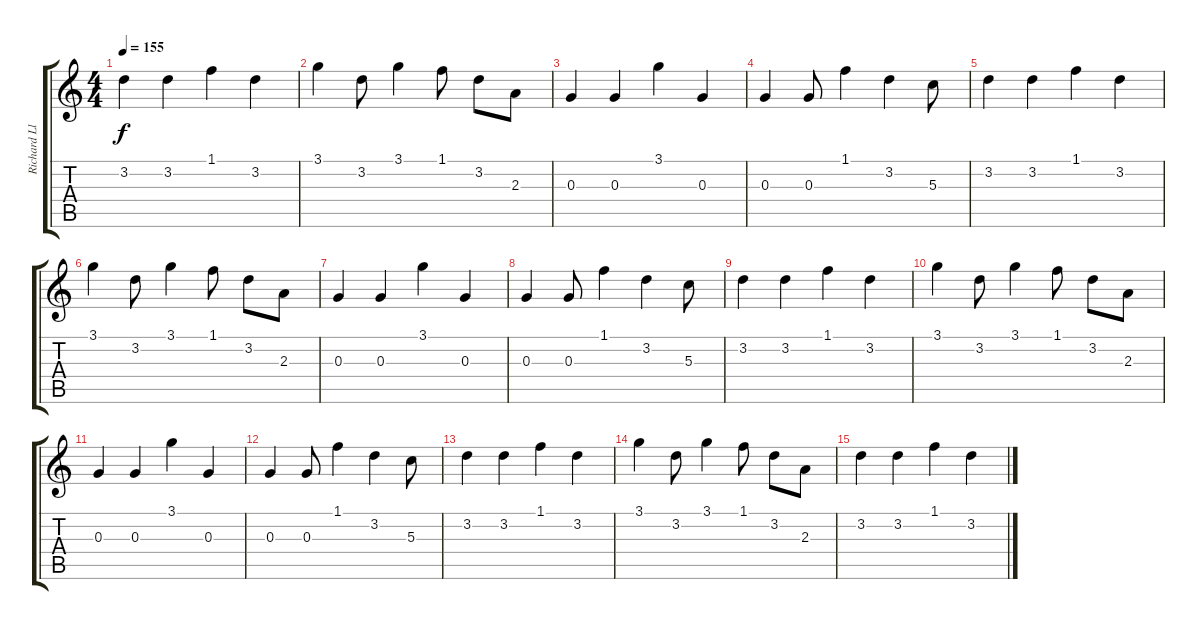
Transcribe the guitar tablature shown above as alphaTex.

\track ("Richard Lloyd" "Richard Ll") {instrument electricguitarclean}
\staff {score tabs}
\tuning (E4 B3 G3 D3 A2 E2) {hide}
\ts (4 4)
\tempo 155
\clef g2
\ks c
3.2.4{dy f} 3.2.4 1.1.4 3.2.4 |
3.1.4 3.2.8 3.1.4 1.1.8 3.2.8 2.3.8 |
0.3.4 0.3.4 3.1.4 0.3.4 |
0.3.4 0.3.8 1.1.4 3.2.4 5.3.8 |
3.2.4 3.2.4 1.1.4 3.2.4 |
3.1.4 3.2.8 3.1.4 1.1.8 3.2.8 2.3.8 |
0.3.4 0.3.4 3.1.4 0.3.4 |
0.3.4 0.3.8 1.1.4 3.2.4 5.3.8 |
3.2.4 3.2.4 1.1.4 3.2.4 |
3.1.4 3.2.8 3.1.4 1.1.8 3.2.8 2.3.8 |
0.3.4 0.3.4 3.1.4 0.3.4 |
0.3.4 0.3.8 1.1.4 3.2.4 5.3.8 |
3.2.4 3.2.4 1.1.4 3.2.4 |
3.1.4 3.2.8 3.1.4 1.1.8 3.2.8 2.3.8 |
3.2.4 3.2.4 1.1.4 3.2.4
